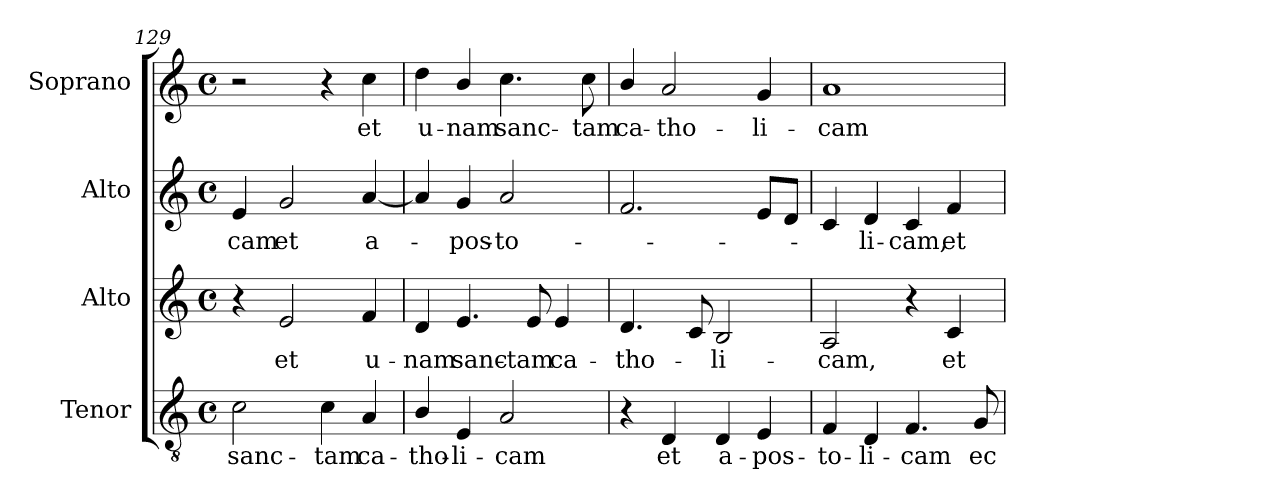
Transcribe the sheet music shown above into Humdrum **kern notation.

**kern	**text	**kern	**text	**kern	**text	**kern	**text
*part4	*part4	*part3	*part3	*part2	*part2	*part1	*part1
*staff4	*staff4	*staff3	*staff3	*staff2	*staff2	*staff1	*staff1
*I"Tenor	*	*I"Alto	*	*I"Alto	*	*I"Soprano	*
*I'T.	*	*I'A.	*	*I'A.	*	*I'S.	*
*clefGv2	*	*clefG2	*	*clefG2	*	*clefG2	*
*ITrd7c12	*	*	*	*	*	*	*
*k[]	*	*k[]	*	*k[]	*	*k[]	*
*C:	*	*C:	*	*C:	*	*C:	*
*M4/4	*	*M4/4	*	*M4/4	*	*M4/4	*
*met(c)	*	*met(c)	*	*met(c)	*	*met(c)	*
=129	=129	=129	=129	=129	=129	=129	=129
!	!LO:LY:b:color=#000000	!	!	!	!	!	!
!	!	!	!	!	!LO:LY:b:color=#000000	!	!
2Ci\	sanc-	4r	.	4ei/	-cam	2r	.
!	!	!	!LO:LY:b:color=#000000	!	!	!	!
!	!	!	!	!	!LO:LY:b:color=#000000	!	!
.	.	2ei/	et	2gi/	et	.	.
!	!LO:LY:b:color=#000000	!	!	!	!	!	!
4Ci\	-tam	.	.	.	.	4r	.
!	!LO:LY:b:color=#000000	!	!	!	!	!	!
!	!	!	!LO:LY:b:color=#000000	!	!	!	!
!	!	!	!	!	!LO:LY:b:color=#000000	!	!
!	!	!	!	!	!	!	!LO:LY:b:color=#000000
4AAi/	ca-	4fi/	u-	[4ai/	a-	4cci\	et
=130	=130	=130	=130	=130	=130	=130	=130
!	!LO:LY:b:color=#000000	!	!	!	!	!	!
!	!	!	!LO:LY:b:color=#000000	!	!	!	!
!	!	!	!	!	!	!	!LO:LY:b:color=#000000
4BBi/	-tho-	4di/	-nam	4ai/]	.	4ddi\	u-
!	!LO:LY:b:color=#000000	!	!	!	!	!	!
!	!	!	!LO:LY:b:color=#000000	!	!	!	!
!	!	!	!	!	!LO:LY:b:color=#000000	!	!
!	!	!	!	!	!	!	!LO:LY:b:color=#000000
4EEi/	-li-	4.ei/	sanc-	4gi/	-pos-	4bi/	-nam
!	!LO:LY:b:color=#000000	!	!	!	!	!	!
!	!	!	!	!	!LO:LY:b:color=#000000	!	!
!	!	!	!	!	!	!	!LO:LY:b:color=#000000
2AAi/	-cam	.	.	2ai/	-to-	4.cci\	sanc-
!	!	!	!LO:LY:b:color=#000000	!	!	!	!
.	.	8ei/	-tam	.	.	.	.
!	!	!	!LO:LY:b:color=#000000	!	!	!	!
.	.	4ei/	ca-	.	.	.	.
!	!	!	!	!	!	!	!LO:LY:b:color=#000000
.	.	.	.	.	.	8cci\	-tam
=131	=131	=131	=131	=131	=131	=131	=131
!	!	!	!LO:LY:b:color=#000000	!	!	!	!
!	!	!	!	!	!	!	!LO:LY:b:color=#000000
4r	.	4.di/	-tho-	2.fi/	.	4bi/	ca-
!	!LO:LY:b:color=#000000	!	!	!	!	!	!
!	!	!	!	!	!	!	!LO:LY:b:color=#000000
4DDi/	et	.	.	.	.	2ai/	-tho-
.	.	8ci/	.	.	.	.	.
!	!LO:LY:b:color=#000000	!	!	!	!	!	!
!	!	!	!LO:LY:b:color=#000000	!	!	!	!
4DDi/	a-	2Bi/	-li-	.	.	.	.
!	!LO:LY:b:color=#000000	!	!	!	!	!	!
!	!	!	!	!	!	!	!LO:LY:b:color=#000000
4EEi/	-pos-	.	.	8ei/L	.	4gi/	-li-
.	.	.	.	8di/J	.	.	.
!!LO:LB:g=z
=132	=132	=132	=132	=132	=132	=132	=132
!	!LO:LY:b:color=#000000	!	!	!	!	!	!
!	!	!	!LO:LY:b:color=#000000	!	!	!	!
!	!	!	!	!	!	!	!LO:LY:b:color=#000000
4FFi/	-to-	2Ai/	-cam,	4ci/	.	1ai	-cam
!	!LO:LY:b:color=#000000	!	!	!	!	!	!
!	!	!	!	!	!LO:LY:b:color=#000000	!	!
4DDi/	-li-	.	.	4di/	-li-	.	.
!	!LO:LY:b:color=#000000	!	!	!	!	!	!
!	!	!	!	!	!LO:LY:b:color=#000000	!	!
4.FFi/	-cam	4r	.	4ci/	-cam,	.	.
!	!	!	!LO:LY:b:color=#000000	!	!	!	!
!	!	!	!	!	!LO:LY:b:color=#000000	!	!
.	.	4ci/	et	4fi/	et	.	.
!	!LO:LY:b:color=#000000	!	!	!	!	!	!
8GGi/	ec-	.	.	.	.	.	.
=	=	=	=	=	=	=	=
*-	*-	*-	*-	*-	*-	*-	*-
